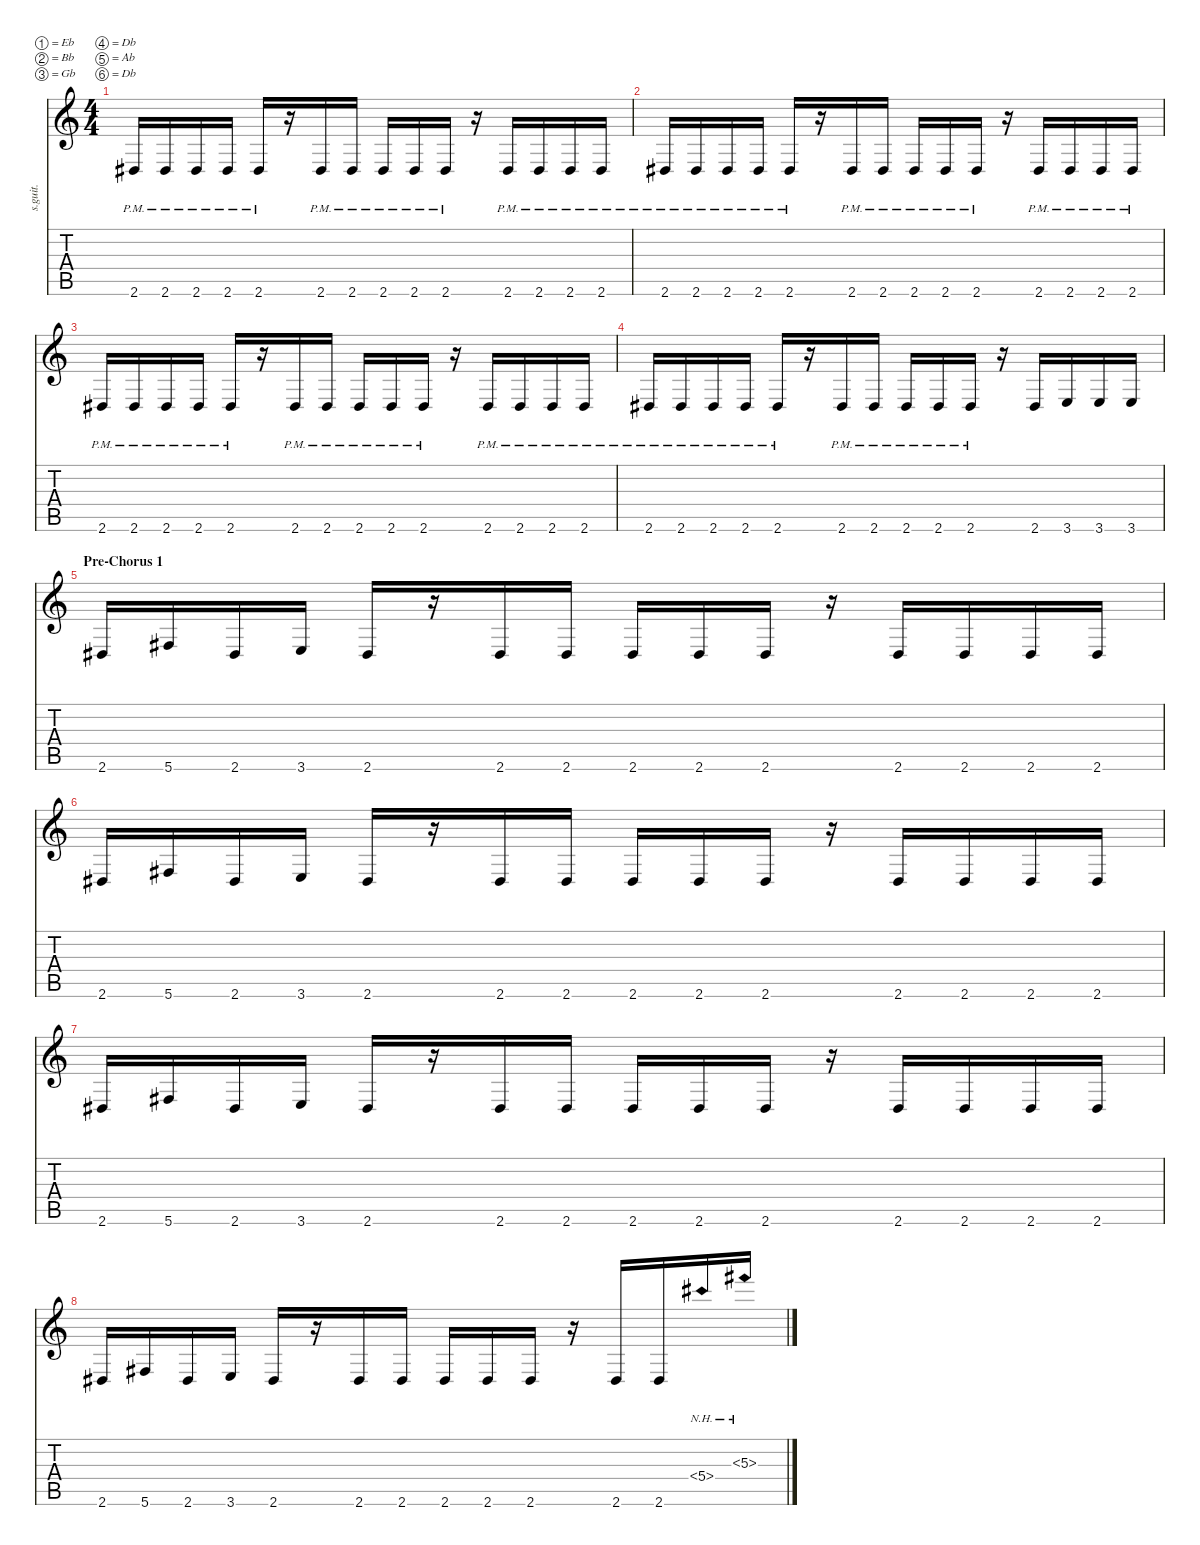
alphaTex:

\defaultSystemsLayout 4
\hideDynamics
\bracketExtendMode nobrackets
\track ("Dan Donegan" "s.guit.") {instrument distortionguitar}
\staff {score tabs}
\tuning (Eb4 Bb3 Gb3 Db3 Ab2 Db2)
\ts (4 4)
\tempo (90 hide)
\clef g2
\ks c
2.6{pm acc #}.16{lyrics (0 "") lyrics (1 "") lyrics (2 "") lyrics (3 "") lyrics (4 "") dy ff} 2.6{pm acc #}.16{lyrics (0 "") lyrics (1 "") lyrics (2 "") lyrics (3 "") lyrics (4 "")} 2.6{pm acc #}.16{lyrics (0 "") lyrics (1 "") lyrics (2 "") lyrics (3 "") lyrics (4 "")} 2.6{pm acc #}.16{lyrics (0 "") lyrics (1 "") lyrics (2 "") lyrics (3 "") lyrics (4 "")} 2.6{pm acc #}.16{lyrics (0 "") lyrics (1 "") lyrics (2 "") lyrics (3 "") lyrics (4 "")} r.16 2.6{pm acc #}.16{lyrics (0 "") lyrics (1 "") lyrics (2 "") lyrics (3 "") lyrics (4 "")} 2.6{pm acc #}.16{lyrics (0 "") lyrics (1 "") lyrics (2 "") lyrics (3 "") lyrics (4 "")} 2.6{pm acc #}.16{lyrics (0 "") lyrics (1 "") lyrics (2 "") lyrics (3 "") lyrics (4 "")} 2.6{pm acc #}.16{lyrics (0 "") lyrics (1 "") lyrics (2 "") lyrics (3 "") lyrics (4 "")} 2.6{pm acc #}.16{lyrics (0 "") lyrics (1 "") lyrics (2 "") lyrics (3 "") lyrics (4 "")} r.16 2.6{pm acc #}.16{lyrics (0 "") lyrics (1 "") lyrics (2 "") lyrics (3 "") lyrics (4 "")} 2.6{pm acc #}.16{lyrics (0 "") lyrics (1 "") lyrics (2 "") lyrics (3 "") lyrics (4 "")} 2.6{pm acc #}.16{lyrics (0 "") lyrics (1 "") lyrics (2 "") lyrics (3 "") lyrics (4 "")} 2.6{pm acc #}.16{lyrics (0 "") lyrics (1 "") lyrics (2 "") lyrics (3 "") lyrics (4 "")} |
2.6{pm acc #}.16{lyrics (0 "") lyrics (1 "") lyrics (2 "") lyrics (3 "") lyrics (4 "")} 2.6{pm acc #}.16{lyrics (0 "") lyrics (1 "") lyrics (2 "") lyrics (3 "") lyrics (4 "")} 2.6{pm acc #}.16{lyrics (0 "") lyrics (1 "") lyrics (2 "") lyrics (3 "") lyrics (4 "")} 2.6{pm acc #}.16{lyrics (0 "") lyrics (1 "") lyrics (2 "") lyrics (3 "") lyrics (4 "")} 2.6{pm acc #}.16{lyrics (0 "") lyrics (1 "") lyrics (2 "") lyrics (3 "") lyrics (4 "")} r.16 2.6{pm acc #}.16{lyrics (0 "") lyrics (1 "") lyrics (2 "") lyrics (3 "") lyrics (4 "")} 2.6{pm acc #}.16{lyrics (0 "") lyrics (1 "") lyrics (2 "") lyrics (3 "") lyrics (4 "")} 2.6{pm acc #}.16{lyrics (0 "") lyrics (1 "") lyrics (2 "") lyrics (3 "") lyrics (4 "")} 2.6{pm acc #}.16{lyrics (0 "") lyrics (1 "") lyrics (2 "") lyrics (3 "") lyrics (4 "")} 2.6{pm acc #}.16{lyrics (0 "") lyrics (1 "") lyrics (2 "") lyrics (3 "") lyrics (4 "")} r.16 2.6{pm acc #}.16{lyrics (0 "") lyrics (1 "") lyrics (2 "") lyrics (3 "") lyrics (4 "")} 2.6{pm acc #}.16{lyrics (0 "") lyrics (1 "") lyrics (2 "") lyrics (3 "") lyrics (4 "")} 2.6{pm acc #}.16{lyrics (0 "") lyrics (1 "") lyrics (2 "") lyrics (3 "") lyrics (4 "")} 2.6{pm acc #}.16{lyrics (0 "") lyrics (1 "") lyrics (2 "") lyrics (3 "") lyrics (4 "")} |
2.6{pm acc #}.16{lyrics (0 "") lyrics (1 "") lyrics (2 "") lyrics (3 "") lyrics (4 "")} 2.6{pm acc #}.16{lyrics (0 "") lyrics (1 "") lyrics (2 "") lyrics (3 "") lyrics (4 "")} 2.6{pm acc #}.16{lyrics (0 "") lyrics (1 "") lyrics (2 "") lyrics (3 "") lyrics (4 "")} 2.6{pm acc #}.16{lyrics (0 "") lyrics (1 "") lyrics (2 "") lyrics (3 "") lyrics (4 "")} 2.6{pm acc #}.16{lyrics (0 "") lyrics (1 "") lyrics (2 "") lyrics (3 "") lyrics (4 "")} r.16 2.6{pm acc #}.16{lyrics (0 "") lyrics (1 "") lyrics (2 "") lyrics (3 "") lyrics (4 "")} 2.6{pm acc #}.16{lyrics (0 "") lyrics (1 "") lyrics (2 "") lyrics (3 "") lyrics (4 "")} 2.6{pm acc #}.16{lyrics (0 "") lyrics (1 "") lyrics (2 "") lyrics (3 "") lyrics (4 "")} 2.6{pm acc #}.16{lyrics (0 "") lyrics (1 "") lyrics (2 "") lyrics (3 "") lyrics (4 "")} 2.6{pm acc #}.16{lyrics (0 "") lyrics (1 "") lyrics (2 "") lyrics (3 "") lyrics (4 "")} r.16 2.6{pm acc #}.16{lyrics (0 "") lyrics (1 "") lyrics (2 "") lyrics (3 "") lyrics (4 "")} 2.6{pm acc #}.16{lyrics (0 "") lyrics (1 "") lyrics (2 "") lyrics (3 "") lyrics (4 "")} 2.6{pm acc #}.16{lyrics (0 "") lyrics (1 "") lyrics (2 "") lyrics (3 "") lyrics (4 "")} 2.6{pm acc #}.16{lyrics (0 "") lyrics (1 "") lyrics (2 "") lyrics (3 "") lyrics (4 "")} |
2.6{pm acc #}.16{lyrics (0 "") lyrics (1 "") lyrics (2 "") lyrics (3 "") lyrics (4 "")} 2.6{pm acc #}.16{lyrics (0 "") lyrics (1 "") lyrics (2 "") lyrics (3 "") lyrics (4 "")} 2.6{pm acc #}.16{lyrics (0 "") lyrics (1 "") lyrics (2 "") lyrics (3 "") lyrics (4 "")} 2.6{pm acc #}.16{lyrics (0 "") lyrics (1 "") lyrics (2 "") lyrics (3 "") lyrics (4 "")} 2.6{pm acc #}.16{lyrics (0 "") lyrics (1 "") lyrics (2 "") lyrics (3 "") lyrics (4 "")} r.16 2.6{pm acc #}.16{lyrics (0 "") lyrics (1 "") lyrics (2 "") lyrics (3 "") lyrics (4 "")} 2.6{pm acc #}.16{lyrics (0 "") lyrics (1 "") lyrics (2 "") lyrics (3 "") lyrics (4 "")} 2.6{pm acc #}.16{lyrics (0 "") lyrics (1 "") lyrics (2 "") lyrics (3 "") lyrics (4 "")} 2.6{pm acc #}.16{lyrics (0 "") lyrics (1 "") lyrics (2 "") lyrics (3 "") lyrics (4 "")} 2.6{pm acc #}.16{lyrics (0 "") lyrics (1 "") lyrics (2 "") lyrics (3 "") lyrics (4 "")} r.16 2.6{acc #}.16{lyrics (0 "") lyrics (1 "") lyrics (2 "") lyrics (3 "") lyrics (4 "")} 3.6.16{lyrics (0 "") lyrics (1 "") lyrics (2 "") lyrics (3 "") lyrics (4 "")} 3.6.16{lyrics (0 "") lyrics (1 "") lyrics (2 "") lyrics (3 "") lyrics (4 "")} 3.6.16{lyrics (0 "") lyrics (1 "") lyrics (2 "") lyrics (3 "") lyrics (4 "")} |
\section ("" "Pre-Chorus 1")
2.6{acc #}.16{lyrics (0 "") lyrics (1 "") lyrics (2 "") lyrics (3 "") lyrics (4 "")} 5.6{acc #}.16{lyrics (0 "") lyrics (1 "") lyrics (2 "") lyrics (3 "") lyrics (4 "")} 2.6{acc #}.16{lyrics (0 "") lyrics (1 "") lyrics (2 "") lyrics (3 "") lyrics (4 "")} 3.6.16{lyrics (0 "") lyrics (1 "") lyrics (2 "") lyrics (3 "") lyrics (4 "")} 2.6{acc #}.16{lyrics (0 "") lyrics (1 "") lyrics (2 "") lyrics (3 "") lyrics (4 "")} r.16 2.6{acc #}.16{lyrics (0 "") lyrics (1 "") lyrics (2 "") lyrics (3 "") lyrics (4 "")} 2.6{acc #}.16{lyrics (0 "") lyrics (1 "") lyrics (2 "") lyrics (3 "") lyrics (4 "")} 2.6{acc #}.16{lyrics (0 "") lyrics (1 "") lyrics (2 "") lyrics (3 "") lyrics (4 "")} 2.6{acc #}.16{lyrics (0 "") lyrics (1 "") lyrics (2 "") lyrics (3 "") lyrics (4 "")} 2.6{acc #}.16{lyrics (0 "") lyrics (1 "") lyrics (2 "") lyrics (3 "") lyrics (4 "")} r.16 2.6{acc #}.16{lyrics (0 "") lyrics (1 "") lyrics (2 "") lyrics (3 "") lyrics (4 "")} 2.6{acc #}.16{lyrics (0 "") lyrics (1 "") lyrics (2 "") lyrics (3 "") lyrics (4 "")} 2.6{acc #}.16{lyrics (0 "") lyrics (1 "") lyrics (2 "") lyrics (3 "") lyrics (4 "")} 2.6{acc #}.16{lyrics (0 "") lyrics (1 "") lyrics (2 "") lyrics (3 "") lyrics (4 "")} |
2.6{acc #}.16{lyrics (0 "") lyrics (1 "") lyrics (2 "") lyrics (3 "") lyrics (4 "")} 5.6{acc #}.16{lyrics (0 "") lyrics (1 "") lyrics (2 "") lyrics (3 "") lyrics (4 "")} 2.6{acc #}.16{lyrics (0 "") lyrics (1 "") lyrics (2 "") lyrics (3 "") lyrics (4 "")} 3.6.16{lyrics (0 "") lyrics (1 "") lyrics (2 "") lyrics (3 "") lyrics (4 "")} 2.6{acc #}.16{lyrics (0 "") lyrics (1 "") lyrics (2 "") lyrics (3 "") lyrics (4 "")} r.16 2.6{acc #}.16{lyrics (0 "") lyrics (1 "") lyrics (2 "") lyrics (3 "") lyrics (4 "")} 2.6{acc #}.16{lyrics (0 "") lyrics (1 "") lyrics (2 "") lyrics (3 "") lyrics (4 "")} 2.6{acc #}.16{lyrics (0 "") lyrics (1 "") lyrics (2 "") lyrics (3 "") lyrics (4 "")} 2.6{acc #}.16{lyrics (0 "") lyrics (1 "") lyrics (2 "") lyrics (3 "") lyrics (4 "")} 2.6{acc #}.16{lyrics (0 "") lyrics (1 "") lyrics (2 "") lyrics (3 "") lyrics (4 "")} r.16 2.6{acc #}.16{lyrics (0 "") lyrics (1 "") lyrics (2 "") lyrics (3 "") lyrics (4 "")} 2.6{acc #}.16{lyrics (0 "") lyrics (1 "") lyrics (2 "") lyrics (3 "") lyrics (4 "")} 2.6{acc #}.16{lyrics (0 "") lyrics (1 "") lyrics (2 "") lyrics (3 "") lyrics (4 "")} 2.6{acc #}.16{lyrics (0 "") lyrics (1 "") lyrics (2 "") lyrics (3 "") lyrics (4 "")} |
2.6{acc #}.16{lyrics (0 "") lyrics (1 "") lyrics (2 "") lyrics (3 "") lyrics (4 "")} 5.6{acc #}.16{lyrics (0 "") lyrics (1 "") lyrics (2 "") lyrics (3 "") lyrics (4 "")} 2.6{acc #}.16{lyrics (0 "") lyrics (1 "") lyrics (2 "") lyrics (3 "") lyrics (4 "")} 3.6.16{lyrics (0 "") lyrics (1 "") lyrics (2 "") lyrics (3 "") lyrics (4 "")} 2.6{acc #}.16{lyrics (0 "") lyrics (1 "") lyrics (2 "") lyrics (3 "") lyrics (4 "")} r.16 2.6{acc #}.16{lyrics (0 "") lyrics (1 "") lyrics (2 "") lyrics (3 "") lyrics (4 "")} 2.6{acc #}.16{lyrics (0 "") lyrics (1 "") lyrics (2 "") lyrics (3 "") lyrics (4 "")} 2.6{acc #}.16{lyrics (0 "") lyrics (1 "") lyrics (2 "") lyrics (3 "") lyrics (4 "")} 2.6{acc #}.16{lyrics (0 "") lyrics (1 "") lyrics (2 "") lyrics (3 "") lyrics (4 "")} 2.6{acc #}.16{lyrics (0 "") lyrics (1 "") lyrics (2 "") lyrics (3 "") lyrics (4 "")} r.16 2.6{acc #}.16{lyrics (0 "") lyrics (1 "") lyrics (2 "") lyrics (3 "") lyrics (4 "")} 2.6{acc #}.16{lyrics (0 "") lyrics (1 "") lyrics (2 "") lyrics (3 "") lyrics (4 "")} 2.6{acc #}.16{lyrics (0 "") lyrics (1 "") lyrics (2 "") lyrics (3 "") lyrics (4 "")} 2.6{acc #}.16{lyrics (0 "") lyrics (1 "") lyrics (2 "") lyrics (3 "") lyrics (4 "")} |
2.6{acc #}.16{lyrics (0 "") lyrics (1 "") lyrics (2 "") lyrics (3 "") lyrics (4 "")} 5.6{acc #}.16{lyrics (0 "") lyrics (1 "") lyrics (2 "") lyrics (3 "") lyrics (4 "")} 2.6{acc #}.16{lyrics (0 "") lyrics (1 "") lyrics (2 "") lyrics (3 "") lyrics (4 "")} 3.6.16{lyrics (0 "") lyrics (1 "") lyrics (2 "") lyrics (3 "") lyrics (4 "")} 2.6{acc #}.16{lyrics (0 "") lyrics (1 "") lyrics (2 "") lyrics (3 "") lyrics (4 "")} r.16 2.6{acc #}.16{lyrics (0 "") lyrics (1 "") lyrics (2 "") lyrics (3 "") lyrics (4 "")} 2.6{acc #}.16{lyrics (0 "") lyrics (1 "") lyrics (2 "") lyrics (3 "") lyrics (4 "")} 2.6{acc #}.16{lyrics (0 "") lyrics (1 "") lyrics (2 "") lyrics (3 "") lyrics (4 "")} 2.6{acc #}.16{lyrics (0 "") lyrics (1 "") lyrics (2 "") lyrics (3 "") lyrics (4 "")} 2.6{acc #}.16{lyrics (0 "") lyrics (1 "") lyrics (2 "") lyrics (3 "") lyrics (4 "")} r.16 2.6{acc #}.16{lyrics (0 "") lyrics (1 "") lyrics (2 "") lyrics (3 "") lyrics (4 "")} 2.6{acc #}.16{lyrics (0 "") lyrics (1 "") lyrics (2 "") lyrics (3 "") lyrics (4 "")} 5.4{nh acc #}.16{lyrics (0 "") lyrics (1 "") lyrics (2 "") lyrics (3 "") lyrics (4 "")} 5.3{nh}.16{lyrics (0 "") lyrics (1 "") lyrics (2 "") lyrics (3 "") lyrics (4 "")}
